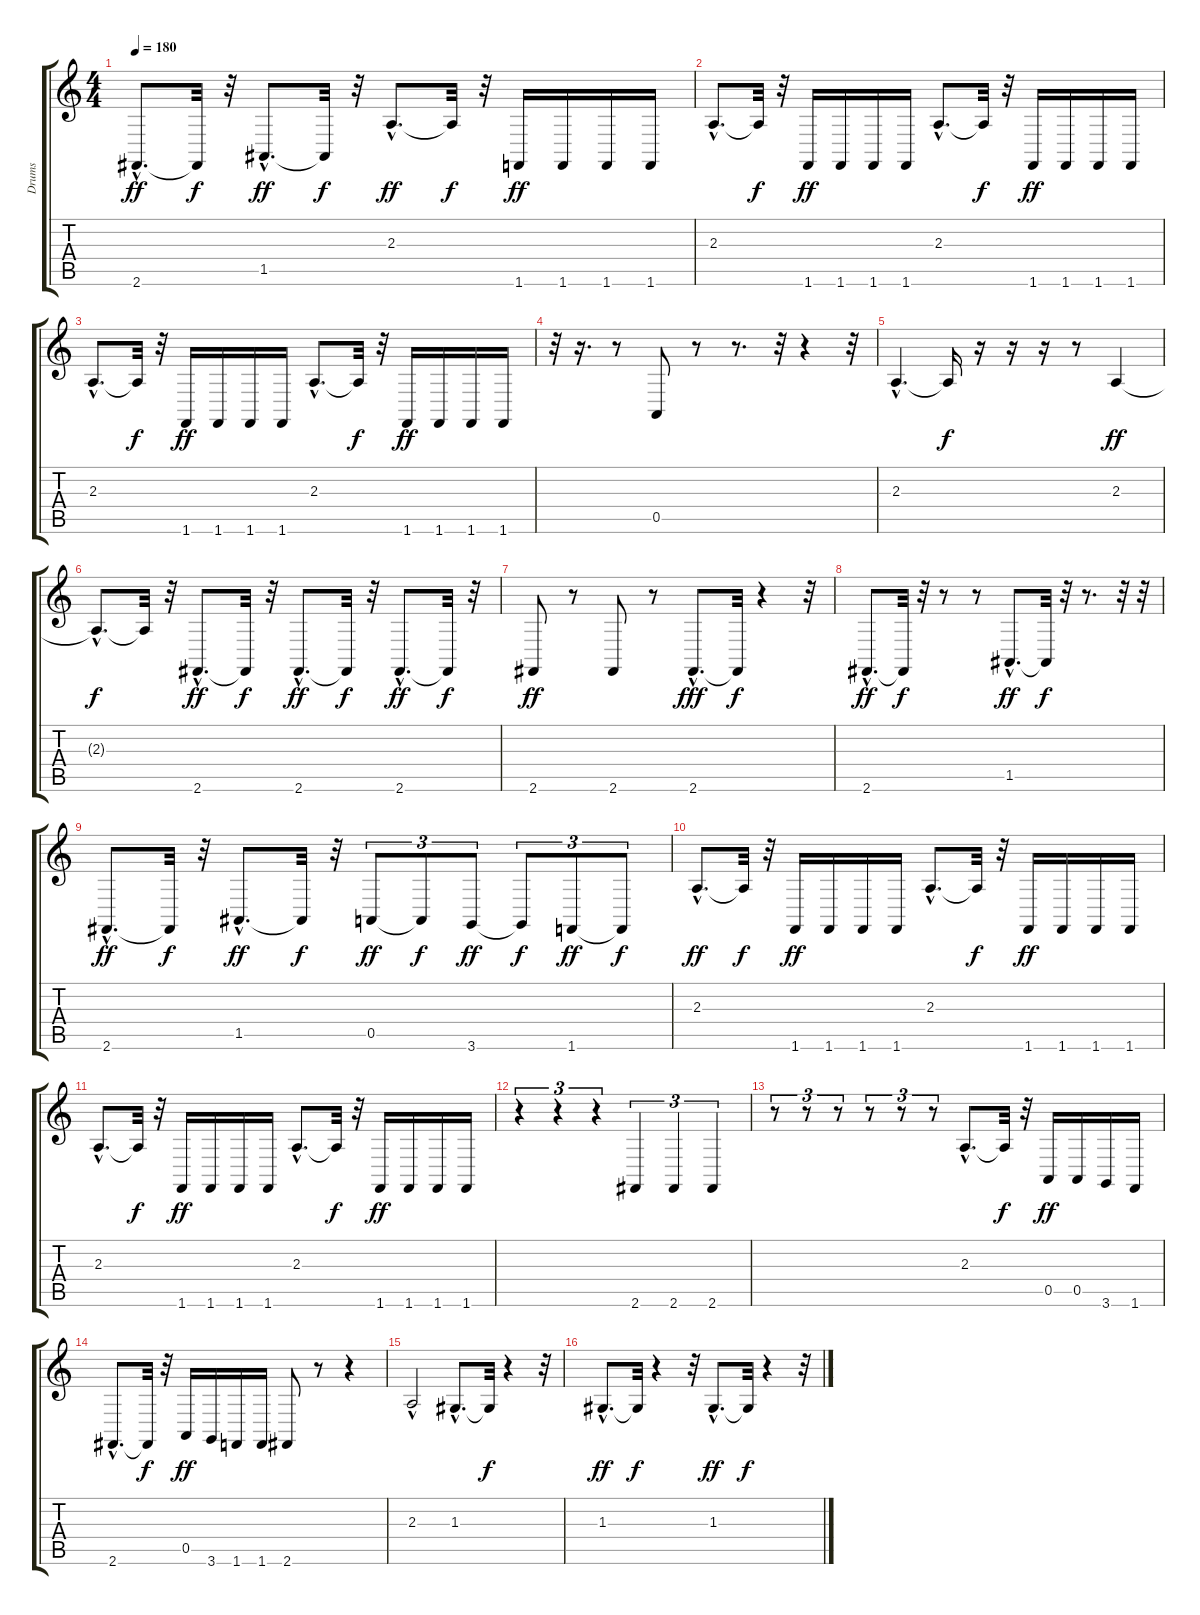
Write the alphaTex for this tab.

\track ("Drums" "Drums") {instrument acousticgrandpiano}
\staff {score tabs}
\tuning (E4 B3 G3 D3 A2 E2) {hide}
\ts (4 4)
\tempo 180
\clef g2
\ks c
2.6{hac}.8{d dy ff} 2.6{t}.32{dy f} r.32 1.5{hac}.8{d dy ff} 1.5{t}.32{dy f} r.32 2.3{hac}.8{d dy ff} 2.3{t}.32{dy f} r.32 1.6.16{dy ff} 1.6.16 1.6.16 1.6.16 |
2.3{hac}.8{d} 2.3{t}.32{dy f} r.32 1.6.16{dy ff} 1.6.16 1.6.16 1.6.16 2.3{hac}.8{d} 2.3{t}.32{dy f} r.32 1.6.16{dy ff} 1.6.16 1.6.16 1.6.16 |
2.3{hac}.8{d} 2.3{t}.32{dy f} r.32 1.6.16{dy ff} 1.6.16 1.6.16 1.6.16 2.3{hac}.8{d} 2.3{t}.32{dy f} r.32 1.6.16{dy ff} 1.6.16 1.6.16 1.6.16 |
r.32 r.16{d} r.8 0.5.8 r.8 r.8{d} r.32 r.4 r.32 |
2.3{hac}.4{d} 2.3{t}.16{dy f} r.16 r.16 r.16 r.8 2.3.4{dy ff} |
2.3{hac t}.8{d dy f} 2.3{t}.32 r.32 2.6{hac}.8{d dy ff} 2.6{t}.32{dy f} r.32 2.6{hac}.8{d dy ff} 2.6{t}.32{dy f} r.32 2.6{hac}.8{d dy ff} 2.6{t}.32{dy f} r.32 |
2.6.8{dy ff} r.8 2.6.8 r.8 2.6{hac}.8{d dy fff} 2.6{t}.32{dy f} r.4 r.32 |
2.6{hac}.8{d dy ff} 2.6{t}.32{dy f} r.32 r.8 r.8 1.5{hac}.8{d dy ff} 1.5{t}.32{dy f} r.32 r.8{d} r.32 r.32 |
2.6{hac}.8{d dy ff} 2.6{t}.32{dy f} r.32 1.5{hac}.8{d dy ff} 1.5{t}.32{dy f} r.32 0.5.8{tu (3 2) dy ff} 0.5{t}.8{tu (3 2) dy f} 3.6.8{tu (3 2) dy ff} 3.6{t}.8{tu (3 2) dy f} 1.6.8{tu (3 2) dy ff} 1.6{t}.8{tu (3 2) dy f} |
2.3{hac}.8{d dy ff} 2.3{t}.32{dy f} r.32 1.6.16{dy ff} 1.6.16 1.6.16 1.6.16 2.3{hac}.8{d} 2.3{t}.32{dy f} r.32 1.6.16{dy ff} 1.6.16 1.6.16 1.6.16 |
2.3{hac}.8{d} 2.3{t}.32{dy f} r.32 1.6.16{dy ff} 1.6.16 1.6.16 1.6.16 2.3{hac}.8{d} 2.3{t}.32{dy f} r.32 1.6.16{dy ff} 1.6.16 1.6.16 1.6.16 |
r.4{tu (3 2)} r.4{tu (3 2)} r.4{tu (3 2)} 2.6.4{tu (3 2)} 2.6.4{tu (3 2)} 2.6.4{tu (3 2)} |
r.8{tu (3 2)} r.8{tu (3 2)} r.8{tu (3 2)} r.8{tu (3 2)} r.8{tu (3 2)} r.8{tu (3 2)} 2.3{hac}.8{d} 2.3{t}.32{dy f} r.32 0.5.16{dy ff} 0.5.16 3.6.16 1.6.16 |
2.6{hac}.8{d} 2.6{t}.32{dy f} r.32 0.5.16{dy ff} 3.6.16 1.6.16 1.6.16 2.6.8 r.8 r.4 |
2.3{hac}.2 1.3{hac}.8{d} 1.3{t}.32{dy f} r.4 r.32 |
1.3{hac}.8{d dy ff} 1.3{t}.32{dy f} r.4 r.32 1.3{hac}.8{d dy ff} 1.3{t}.32{dy f} r.4 r.32
